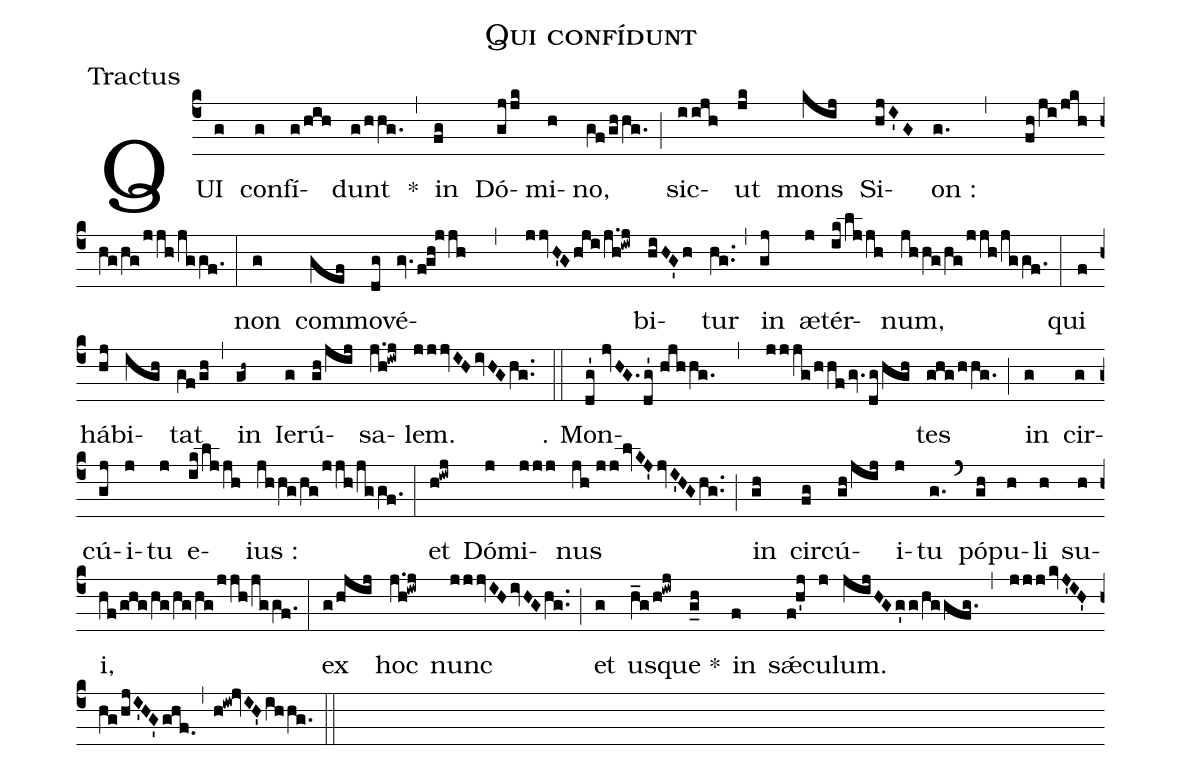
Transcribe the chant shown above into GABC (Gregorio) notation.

name:Qui confídunt;
office-part:Tractus;
%%
(c4) QU{I}(g) con(g)fí(g!/hih)dunt(g!/hhg.) *(,)
in(fg) Dó(gjjk)mi(h)no,(gf!/ghhg.) (;)
sic(iijh)ut(jk) mons(kij) Si(hjI'G)on :(g.,fh!/ji!/jkhhg!/hg!/jjh!/jggf.) (:)
non(g) com(gef)mo(dg)vé(gv.f!gh!jjh,jjvH'Ghji!/j.h!iwj)bi(hiHG'h)tur(hg..) (,)
in(gj) æ(j)tér(ik!/ljjh)num,(jhhg!/hg!/jjh!/jggf.) (:)
qui(f) há(hj)bi(igh)tat(gf!/gh) (,)
in(gh~) Ie(g)rú(gh!/jij)sa(j.h!iwj)lem.(jjjvIHivHGhg..) (::)

℣. Mon(dg'!//jvHG.!/dg'!//hjhhg.,jjjg!!/hhf!/gv.dg!/hgh)tes(ghg!/hhg.) (;)
in(g) cir(g)cú(gj)i(j)tu(j) e(ik!/ljjh)ius :(jhhg!/hg!/jjh!/jggf.) (:)
et(h!iwj) Dó(j)mi(jjj)nus(jh!//jjlvKJ'jvI'HGhg..) (;)
in(gh) cir(fg)cú(gh!/jij)i(j)tu(g.) (`)
pó(gh)pu(h)li(h) su(h)i,(hf!/ghg!/hg!/hg!/hg!/jjh!/jggf.) (:)
ex(g!/hjij) hoc(j.h!iwj) nunc(jjjvIHivHGhg..) (;)
et(g) u(h_g!/h!iwj)sque *(g_h) in(f) sǽ(f!h'j)cu(j)lum.(jijHGg'g!/hggfg.,jjjkvJ'IH'hg!/hjI'HG'ghf.,h!iw!jvIH'ihhg.) (::)
